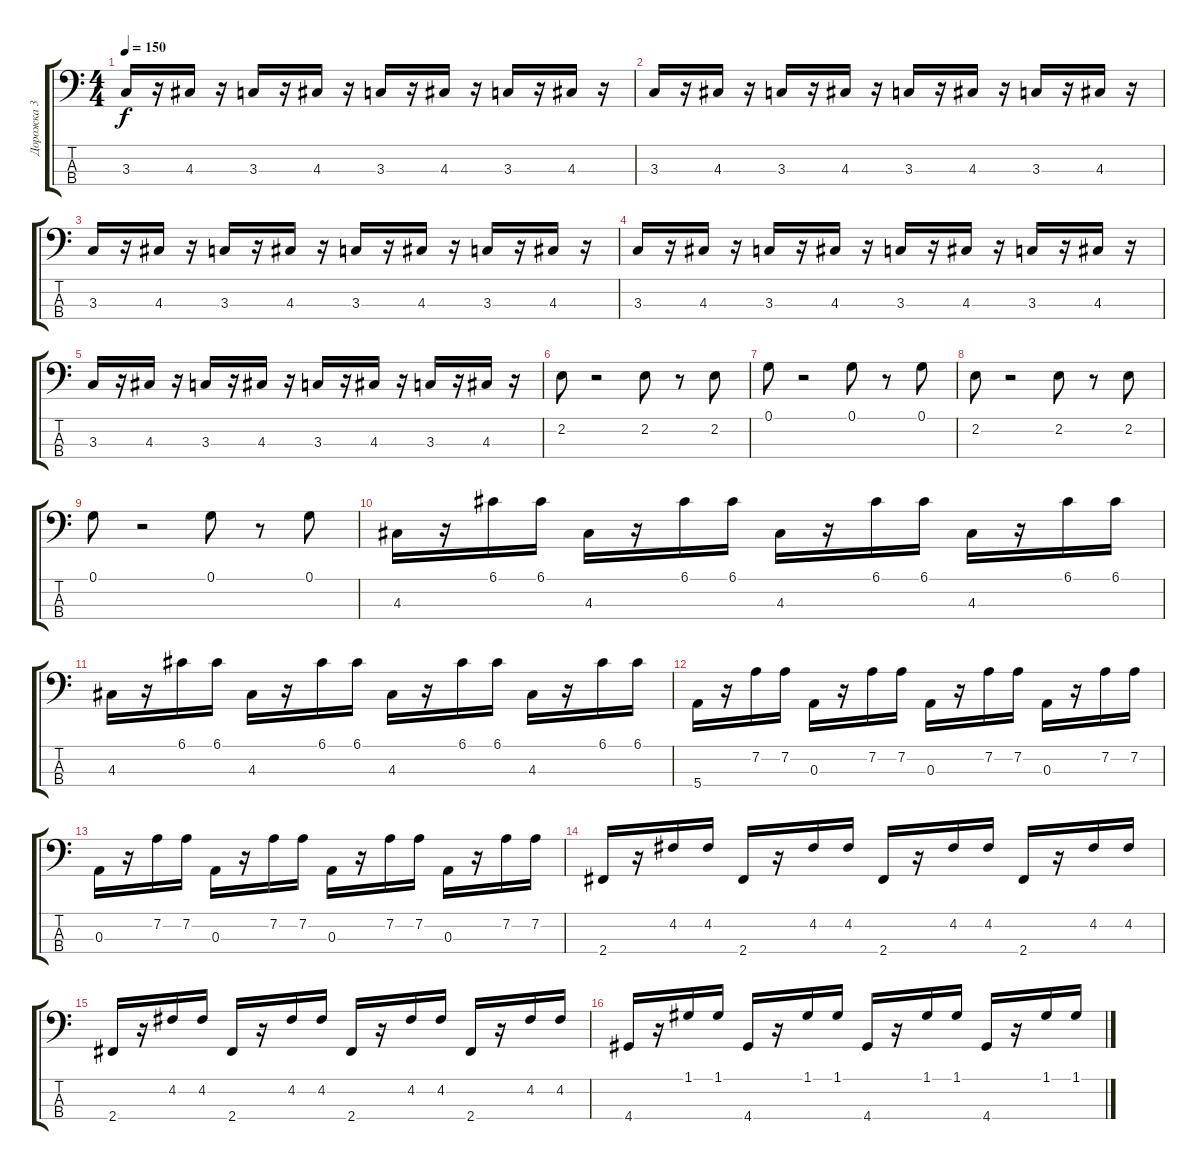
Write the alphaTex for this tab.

\track ("Дорожка 3" "Дорожка 3") {instrument synthbass1}
\staff {score tabs}
\tuning (G2 D2 A1 E1) {hide}
\ts (4 4)
\tempo 150
\clef f4
\ks c
3.3.16{dy f} r.16 4.3.16 r.16 3.3.16 r.16 4.3.16 r.16 3.3.16 r.16 4.3.16 r.16 3.3.16 r.16 4.3.16 r.16 |
3.3.16 r.16 4.3.16 r.16 3.3.16 r.16 4.3.16 r.16 3.3.16 r.16 4.3.16 r.16 3.3.16 r.16 4.3.16 r.16 |
3.3.16 r.16 4.3.16 r.16 3.3.16 r.16 4.3.16 r.16 3.3.16 r.16 4.3.16 r.16 3.3.16 r.16 4.3.16 r.16 |
3.3.16 r.16 4.3.16 r.16 3.3.16 r.16 4.3.16 r.16 3.3.16 r.16 4.3.16 r.16 3.3.16 r.16 4.3.16 r.16 |
3.3.16 r.16 4.3.16 r.16 3.3.16 r.16 4.3.16 r.16 3.3.16 r.16 4.3.16 r.16 3.3.16 r.16 4.3.16 r.16 |
2.2.8 r.2 2.2.8 r.8 2.2.8 |
0.1.8 r.2 0.1.8 r.8 0.1.8 |
2.2.8 r.2 2.2.8 r.8 2.2.8 |
0.1.8 r.2 0.1.8 r.8 0.1.8 |
4.3.16 r.16 6.1.16 6.1.16 4.3.16 r.16 6.1.16 6.1.16 4.3.16 r.16 6.1.16 6.1.16 4.3.16 r.16 6.1.16 6.1.16 |
4.3.16 r.16 6.1.16 6.1.16 4.3.16 r.16 6.1.16 6.1.16 4.3.16 r.16 6.1.16 6.1.16 4.3.16 r.16 6.1.16 6.1.16 |
5.4.16 r.16 7.2.16 7.2.16 0.3.16 r.16 7.2.16 7.2.16 0.3.16 r.16 7.2.16 7.2.16 0.3.16 r.16 7.2.16 7.2.16 |
0.3.16 r.16 7.2.16 7.2.16 0.3.16 r.16 7.2.16 7.2.16 0.3.16 r.16 7.2.16 7.2.16 0.3.16 r.16 7.2.16 7.2.16 |
2.4.16 r.16 4.2.16 4.2.16 2.4.16 r.16 4.2.16 4.2.16 2.4.16 r.16 4.2.16 4.2.16 2.4.16 r.16 4.2.16 4.2.16 |
2.4.16 r.16 4.2.16 4.2.16 2.4.16 r.16 4.2.16 4.2.16 2.4.16 r.16 4.2.16 4.2.16 2.4.16 r.16 4.2.16 4.2.16 |
4.4.16 r.16 1.1.16 1.1.16 4.4.16 r.16 1.1.16 1.1.16 4.4.16 r.16 1.1.16 1.1.16 4.4.16 r.16 1.1.16 1.1.16
